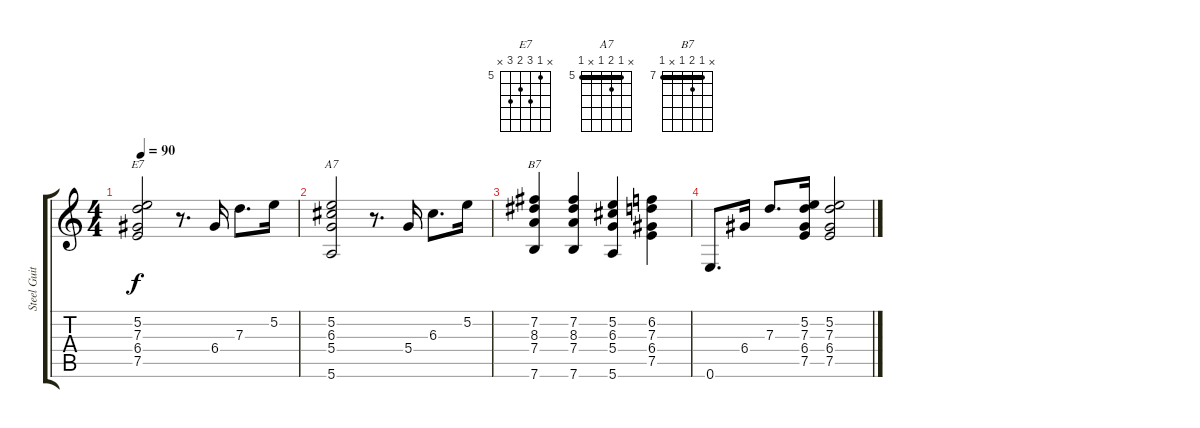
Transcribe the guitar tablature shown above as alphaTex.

\track ("Steel Guitar" "Steel Guit") {instrument acousticguitarsteel}
\staff {score tabs}
\tuning (E4 B3 G3 D3 A2 E2) {hide}
\chord ("E7" x 5 7 6 7 x) {firstfret 5}
\chord ("A7" x 5 6 5 x 5) {firstfret 5 barre 5}
\chord ("B7" x 7 8 7 x 7) {firstfret 7 barre 7}
\ts (4 4)
\tempo 90
\clef g2
\ks c
(5.2 7.3 6.4 7.5).2{ch "E7" dy f instrument acousticguitarsteel} r.8{d} 6.4.16 7.3.8{d} 5.2.16 |
(5.2 6.3 5.4 5.6).2{ch "A7"} r.8{d} 5.4.16 6.3.8{d} 5.2.16 |
(7.2 8.3 7.4 7.6).4{ch "B7"} (7.2 8.3 7.4 7.6).4 (5.2 6.3 5.4 5.6).4 (6.2 7.3 6.4 7.5).4 |
0.6.8{d} 6.4.16 7.3.8{d} (5.2 7.3 6.4 7.5).16 (5.2 7.3 6.4 7.5).2
